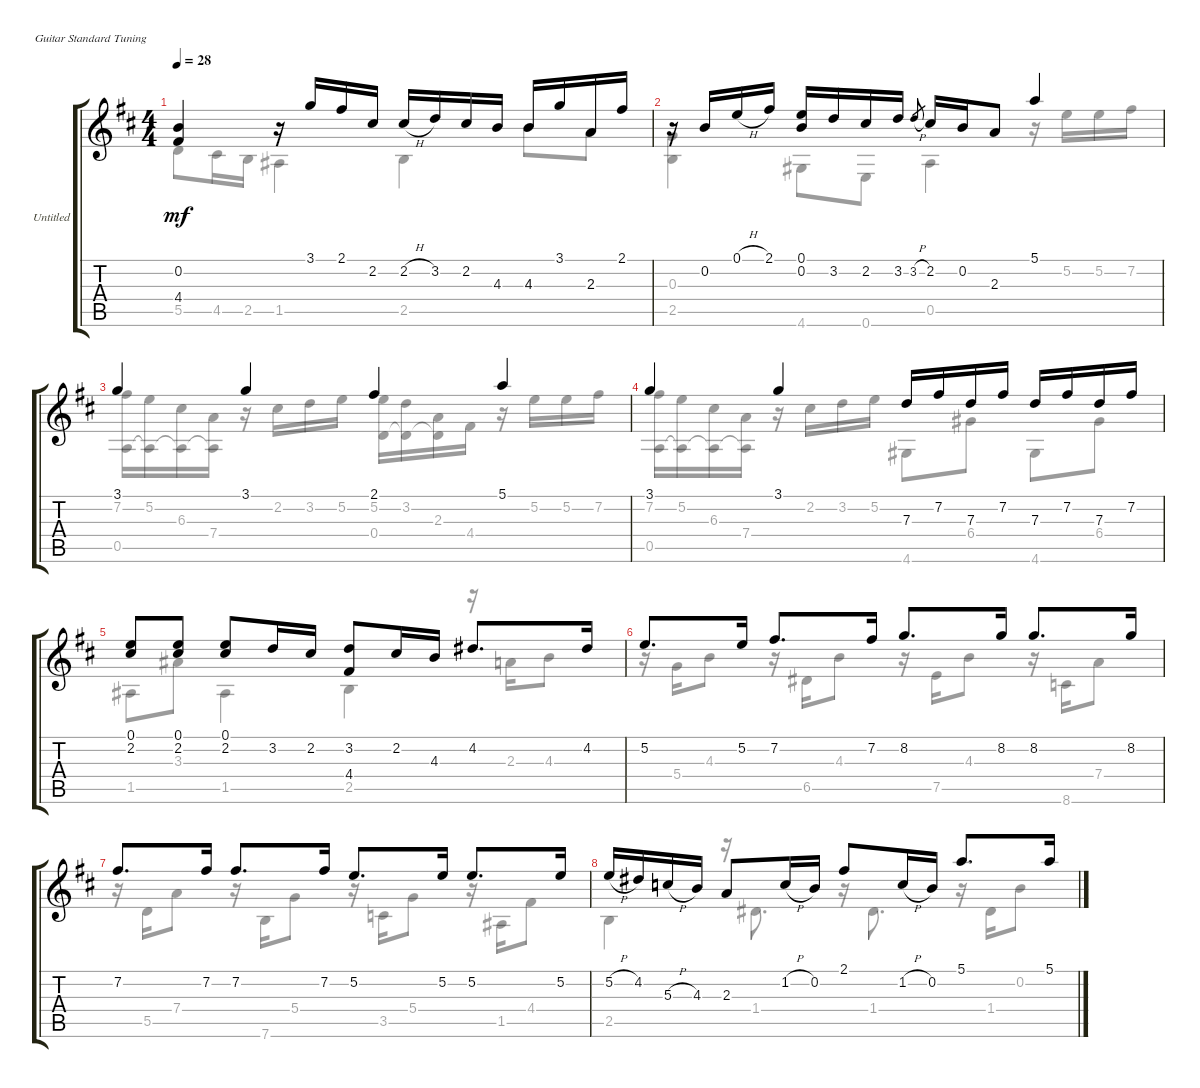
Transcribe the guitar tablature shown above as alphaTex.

\bracketExtendMode groupsimilarinstruments
\firstSystemTrackNameOrientation horizontal
\otherSystemsTrackNameOrientation horizontal
\track ("Untitled" "Untitled") {instrument acousticguitarnylon}
\staff {score tabs}
\tuning (E4 B3 G3 D3 A2 E2)
\voice
\ts (4 4)
\tempo 28
\clef g2
\ks bminor
(0.2 4.4).4{dy mf} r.16 3.1.16 2.1.16 2.2.16 2.2{h}.16 3.2.16 2.2.16 4.3.16 4.3.16 3.1.16 2.3.16 2.1.16 |
r.16 0.2.16 0.1{h}.16 2.1.16 (0.1 0.2).16 3.2.16 2.2.16 3.2.16 3.2{h}.8{gr} 2.2.16 0.2.16 2.3.8 5.1.4 |
3.1.4 3.1.4 2.1.4 5.1.4 |
3.1.4 3.1.4 7.3.16 7.2.16 7.3.16 7.2.16 7.3.16 7.2.16 7.3.16 7.2.16 |
(0.1 2.2).8 (0.1 2.2).8 (0.1 2.2).8 3.2.16 2.2.16 (3.2 4.4).8 2.2.16 4.3.16 4.2.8{d} 4.2.16 |
5.2.8{d} 5.2.16 7.2.8{d} 7.2.16 8.2.8{d} 8.2.16 8.2.8{d} 8.2.16 |
7.2.8{d} 7.2.16 7.2.8{d} 7.2.16 5.2.8{d} 5.2.16 5.2.8{d} 5.2.16 |
5.2{h}.16 4.2.16 5.3{h}.16 4.3.16 2.3.8 1.2{h}.16 0.2.16 2.1.8 1.2{h}.16 0.2.16 5.1.8{d} 5.1.16
\voice
\clef g2
\ottava regular
\simile none
\ks bminor
5.5.8{dy mf} 4.5.16 2.5.16 1.5.4 2.5.4 4.3.8 2.3.8 |
(0.3 2.5).4 4.6.8 0.6.8 0.5.4 r.16 5.2.16 5.2.16 7.2.16 |
(7.2 0.5).16 (5.2 0.5{t}).16 (6.3 0.5{t}).16 (7.4 0.5{t}).16 r.16 2.2.16 3.2.16 5.2.16 (5.2 0.4).16 (3.2 0.4{t}).16 (2.3 0.4{t}).16 4.4.16 r.16 5.2.16 5.2.16 7.2.16 |
(7.2 0.5).16 (5.2 0.5{t}).16 (6.3 0.5{t}).16 (7.4 0.5{t}).16 r.16 2.2.16 3.2.16 5.2.16 4.6.8 6.4.8 4.6.8 6.4.8 |
1.5.8 3.3.8 1.5.4 2.5.4 r.16 2.3.16 4.3.8 |
r.16 5.4.16 4.3.8 r.16 6.5.16 4.3.8 r.16 7.5.16 4.3.8 r.16 8.6.16 7.4.8 |
r.16 5.5.16 7.4.8 r.16 7.6.16 5.4.8 r.16 3.5.16 5.4.8 r.16 1.5.16 4.4.8 |
2.5.4 r.16 1.4.8{d} r.16 1.4.8{d} r.16 1.4.16 0.2.8
